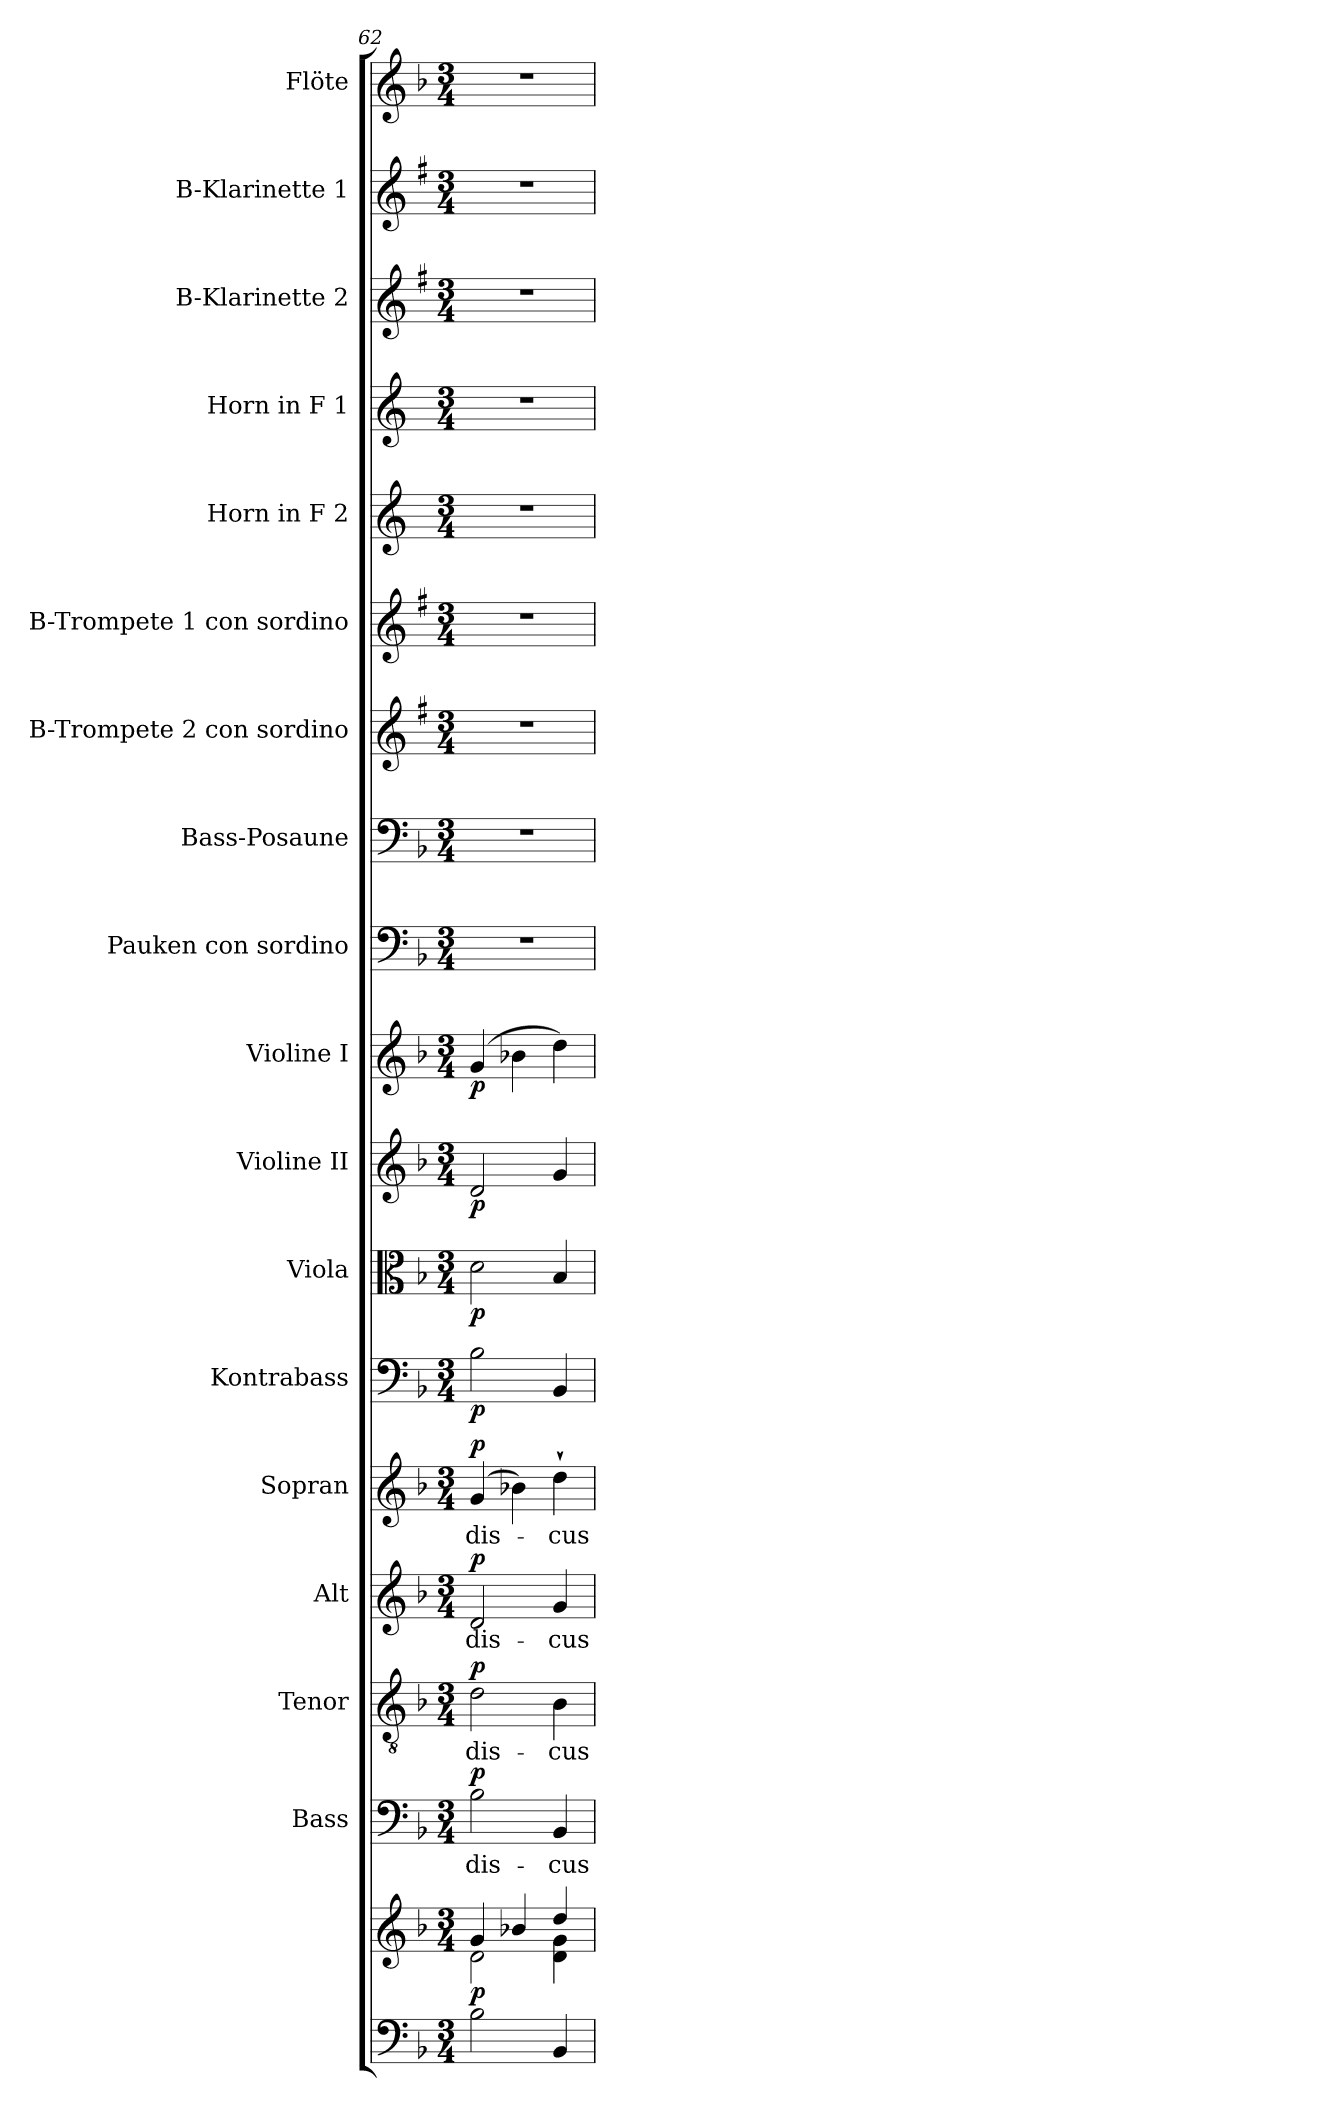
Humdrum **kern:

**kern	**kern	**dynam	**kern	**text	**dynam	**kern	**text	**dynam	**kern	**text	**dynam	**kern	**text	**dynam	**kern	**dynam	**kern	**dynam	**kern	**dynam	**kern	**dynam	**kern	**kern	**kern	**kern	**kern	**kern	**kern	**kern	**kern
*part18	*part18	*part18	*part17	*part17	*part17	*part16	*part16	*part16	*part15	*part15	*part15	*part14	*part14	*part14	*part13	*part13	*part12	*part12	*part11	*part11	*part10	*part10	*part9	*part8	*part7	*part6	*part5	*part4	*part3	*part2	*part1
*staff19	*staff18	*staff18/19	*staff17	*staff17	*staff17	*staff16	*staff16	*staff16	*staff15	*staff15	*staff15	*staff14	*staff14	*staff14	*staff13	*staff13	*staff12	*staff12	*staff11	*staff11	*staff10	*staff10	*staff9	*staff8	*staff7	*staff6	*staff5	*staff4	*staff3	*staff2	*staff1
*	*	*	*I"Bass	*	*	*I"Tenor	*	*	*I"Alt	*	*	*I"Sopran	*	*	*I"Kontrabass	*	*I"Viola	*	*I"Violine II	*	*I"Violine I	*	*I"Pauken con sordino	*I"Bass-Posaune	*I"B-Trompete 2 con sordino	*I"B-Trompete 1 con sordino	*I"Horn in F 2	*I"Horn in F 1	*I"B-Klarinette 2	*I"B-Klarinette 1	*I"Flöte
*	*	*	*I'B.	*	*	*I'T.	*	*	*I'A.	*	*	*I'S.	*	*	*I'Kb.	*	*I'Vla.	*	*I'Vl. II	*	*I'Vl. I	*	*I'Pk.	*I'B. Pos.	*I'B Trp. 2	*I'B Trp. 1	*	*	*I'B Kl. 2	*I'B Kl. 1	*I'Fl.
*clefF4	*clefG2	*	*clefF4	*	*	*clefGv2	*	*	*clefG2	*	*	*clefG2	*	*	*clefF4	*	*clefC3	*	*clefG2	*	*clefG2	*	*clefF4	*clefF4	*clefG2	*clefG2	*clefG2	*clefG2	*clefG2	*clefG2	*clefG2
*	*	*	*	*	*	*	*	*	*	*	*	*	*	*	*ITrd7c12	*	*	*	*	*	*	*	*	*	*ITrd1c2	*ITrd1c2	*ITrd4c7	*ITrd4c7	*ITrd1c2	*ITrd1c2	*
*k[b-]	*k[b-]	*	*k[b-]	*	*	*k[b-]	*	*	*k[b-]	*	*	*k[b-]	*	*	*k[b-]	*	*k[b-]	*	*k[b-]	*	*k[b-]	*	*k[b-]	*k[b-]	*k[b-]	*k[b-]	*k[b-]	*k[b-]	*k[b-]	*k[b-]	*k[b-]
*F:	*F:	*	*F:	*	*	*F:	*	*	*F:	*	*	*F:	*	*	*F:	*	*F:	*	*F:	*	*F:	*	*F:	*F:	*F:	*F:	*F:	*F:	*F:	*F:	*F:
*M3/4	*M3/4	*	*M3/4	*	*	*M3/4	*	*	*M3/4	*	*	*M3/4	*	*	*M3/4	*	*M3/4	*	*M3/4	*	*M3/4	*	*M3/4	*M3/4	*M3/4	*M3/4	*M3/4	*M3/4	*M3/4	*M3/4	*M3/4
=62	=62	=62	=62	=62	=62	=62	=62	=62	=62	=62	=62	=62	=62	=62	=62	=62	=62	=62	=62	=62	=62	=62	=62	=62	=62	=62	=62	=62	=62	=62	=62
*	*^	*	*	*	*	*	*	*	*	*	*	*	*	*	*	*	*	*	*	*	*	*	*	*	*	*	*	*	*	*	*
!	!	!	!LO:DY:b	!	!LO:LY:b	!LO:DY:a	!	!LO:LY:b	!LO:DY:a	!	!LO:LY:b	!LO:DY:a	!	!LO:LY:b	!LO:DY:a	!	!LO:DY:b	!	!LO:DY:b	!	!LO:DY:b	!	!LO:DY:b	!	!	!	!	!	!	!	!	!
2B-\	4g/	2d\	p	2B-\	dis-	p	2d\	dis-	p	2d/	dis-	p	(4g/	dis-	p	2BB-\	p	2d\	p	2d/	p	(4g/	p	2.r	2.r	2.r	2.r	2.r	2.r	2.r	2.r	2.r
.	4b-X/	.	.	.	.	.	.	.	.	.	.	.	4b-X\)	.	.	.	.	.	.	.	.	4b-X\	.	.	.	.	.	.	.	.	.	.
!	!	!	!	!	!LO:LY:b	!	!	!LO:LY:b	!	!	!LO:LY:b	!	!	!LO:LY:b	!	!	!	!	!	!	!	!	!	!	!	!	!	!	!	!	!	!
4BB-/	4dd/	4d\ 4g\	.	4BB-/	-cus-	.	4B-\	-cus-	.	4g/	-cus-	.	4dd`>\	-cus-	.	4BBB-/	.	4B-/	.	4g/	.	4dd\)	.	.	.	.	.	.	.	.	.	.
*	*v	*v	*	*	*	*	*	*	*	*	*	*	*	*	*	*	*	*	*	*	*	*	*	*	*	*	*	*	*	*	*	*
=	=	=	=	=	=	=	=	=	=	=	=	=	=	=	=	=	=	=	=	=	=	=	=	=	=	=	=	=	=	=	=
*-	*-	*-	*-	*-	*-	*-	*-	*-	*-	*-	*-	*-	*-	*-	*-	*-	*-	*-	*-	*-	*-	*-	*-	*-	*-	*-	*-	*-	*-	*-	*-
